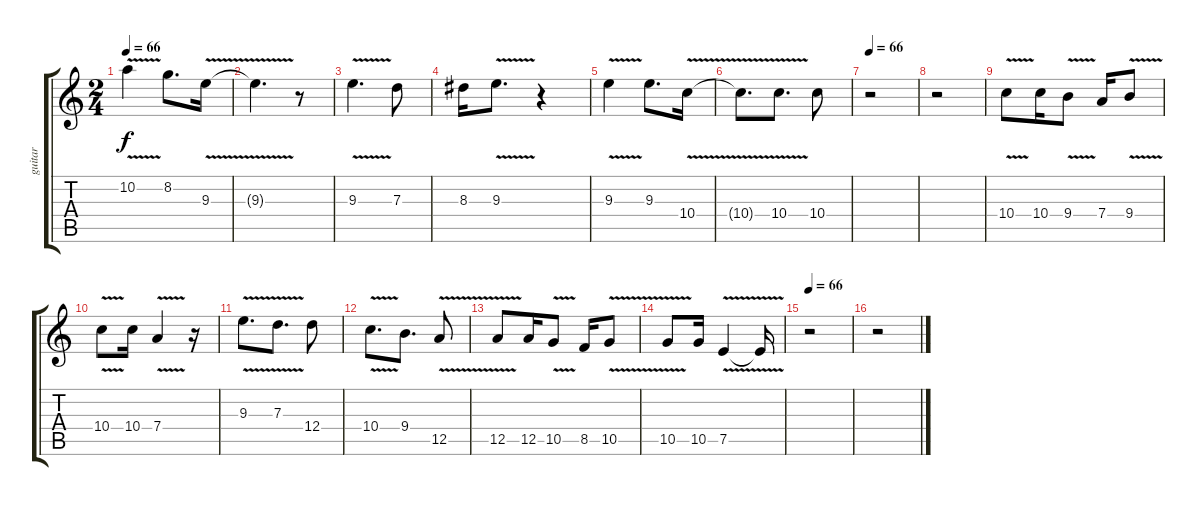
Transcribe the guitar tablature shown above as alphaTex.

\track ("guitar    solo   two" "guitar    ") {instrument overdrivenguitar}
\staff {score tabs}
\tuning (E4 B3 G3 D3 A2 E2) {hide}
\ts (2 4)
\tempo 66
\clef g2
\ks c
10.2{v}.4{dy f} 8.2.8{d} 9.3{v}.16 |
9.3{t}.4{d} r.8 |
9.3{v}.4{d} 7.3.8 |
8.3.16 9.3{v}.8{d} r.4 |
9.3{v}.4 9.3.8{d} 10.4{v}.16 |
10.4{t}.8{d} 10.4{v}.8{d} 10.4.8 |
\tempo 66
r.2 |
r.2 |
10.4{v}.8 10.4.16 9.4{v}.8 7.4.16 9.4{v}.8 |
10.4{v}.8 10.4.16 7.4{v}.4 r.16 |
9.3{v}.8{d} 7.3{v}.8{d} 12.4.8 |
10.4{v}.8{d} 9.4.8{d} 12.5{v}.8 |
12.5{v}.8 12.5.16 10.5{v}.8 8.5.16 10.5{v}.8 |
10.5{v}.8 10.5.16 7.5{v}.4 7.5{t}.16 |
\tempo 66
r.2 |
r.2
